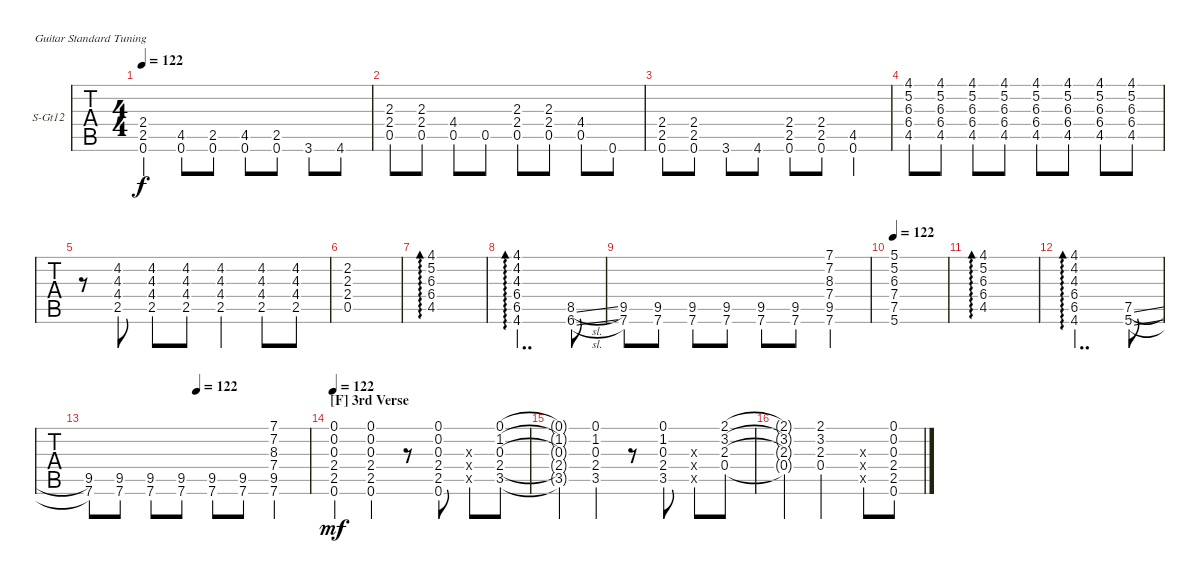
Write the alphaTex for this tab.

\bracketExtendMode groupsimilarinstruments
\firstSystemTrackNameOrientation horizontal
\otherSystemsTrackNameOrientation horizontal
\track ("12 St. Steel Guitar" "S-Gt12") {instrument acousticguitarsteel}
\staff {tabs}
\tuning (E4 B3 G3 D3 A2 E2)
\ts (4 4)
\tempo 122
\clef g2
\scale
0.333333
\ks c
(2.4 2.5 0.6).4{dy f} (0.6{st} 4.5{st}).8 (2.5 0.6).8 (0.6 4.5).8 (2.5 0.6).8 3.6.8 4.6.8 |
\scale
0.333333 (0.5 2.4 2.3).8 (0.5 2.4 2.3).8 (4.4{st} 0.5{st}).8 0.5.8 (0.5 2.4 2.3).8 (0.5 2.4 2.3).8 (4.4{st} 0.5{st}).8 0.6.8 |
\scale
0.333333 (2.4 2.5 0.6).8 (2.4 2.5 0.6).8 3.6.8 4.6.8 (0.6 2.5 2.4).8 (0.6 2.5 2.4).8 (4.5{st} 0.6{st}).4 |
\scale
0.333333 (4.5 6.4 6.3 5.2 4.1).8 (4.5 6.4 6.3 5.2 4.1).8 (4.5 6.4 6.3 5.2 4.1).8 (4.5 6.4 6.3 5.2 4.1).8 (4.5 6.4 6.3 5.2 4.1).8 (4.5 6.4 6.3 5.2 4.1).8 (4.5 6.4 6.3 5.2 4.1).8 (4.5 6.4 6.3 5.2 4.1).8 |
\scale
0.333333 r.8 (4.2 4.3 4.4 2.5).8 (4.2 4.3 4.4 2.5).8 (4.2 4.3 4.4 2.5).8 (4.2 4.3 4.4 2.5).4 (4.2 4.3 4.4 2.5).8 (4.2 4.3 4.4 2.5).8 |
\scale
0.333333 (0.5 2.4 2.3 2.2).1 |
\scale
0.333333 (4.1 5.2 6.3 6.4 4.5).1{ad 0} |
\scale
0.333333 (4.6 6.5 6.4 4.3 4.2 4.1).2{dd ad 0} (8.5{sl} 6.6{sl}).8 |
\scale
0.333333 (9.5 7.6).8 (7.6 9.5).8 (7.6 9.5).8 (7.6 9.5).8 (7.6 9.5).8 (7.6 9.5).8 (7.6{st} 9.5{st} 7.4{st} 8.3{st} 7.2{st} 7.1{st}).4 |
\tempo 122
\scale
0.333333 (5.6 7.5 7.4 6.3 5.2 5.1).1 |
\scale
0.333333 (4.1 5.2 6.3 6.4 4.5).1{ad 0} |
\scale
0.333333 (4.6 6.5 6.4 4.3 4.2 4.1).2{dd ad 0} (7.5{sl} 5.6{sl}).8 |
\tempo (122 0.492308)
\scale
0.333333 (9.5 7.6).8 (7.6 9.5).8 (7.6 9.5).8 (7.6 9.5).8 (7.6 9.5).8 (7.6 9.5).8 (7.6{st} 9.5{st} 7.4{st} 8.3{st} 7.2{st} 7.1{st}).4 |
\section ("F" "3rd Verse")
\tempo 122
\scale
0.333333 (0.6 2.5 2.4 0.3 0.2 0.1).4{dy mf} (0.6 2.5 2.4 0.3 0.2 0.1).4 r.8 (0.1 0.2 0.3 2.4 2.5 0.6).8 (0.5{x} 0.4{x} 0.3{x}).8 (3.5 2.4 0.3 1.2 0.1).8 |
\scale
0.333333 (0.1{t} 1.2{t} 0.3{t} 2.4{t} 3.5{t}).4 (3.5 2.4 0.3 1.2 0.1).4 r.8 (0.1 1.2 0.3 2.4 3.5).8 (0.5{x} 0.4{x} 0.3{x}).8 (0.4 2.3 3.2 2.1).8 |
\scale
0.333333 (2.1{t} 3.2{t} 2.3{t} 0.4{t}).4 (2.1 3.2 2.3 0.4).2 (0.3{x} 0.4{x} 0.5{x}).8 (0.6 2.5 2.4 0.3 0.2 0.1).8
